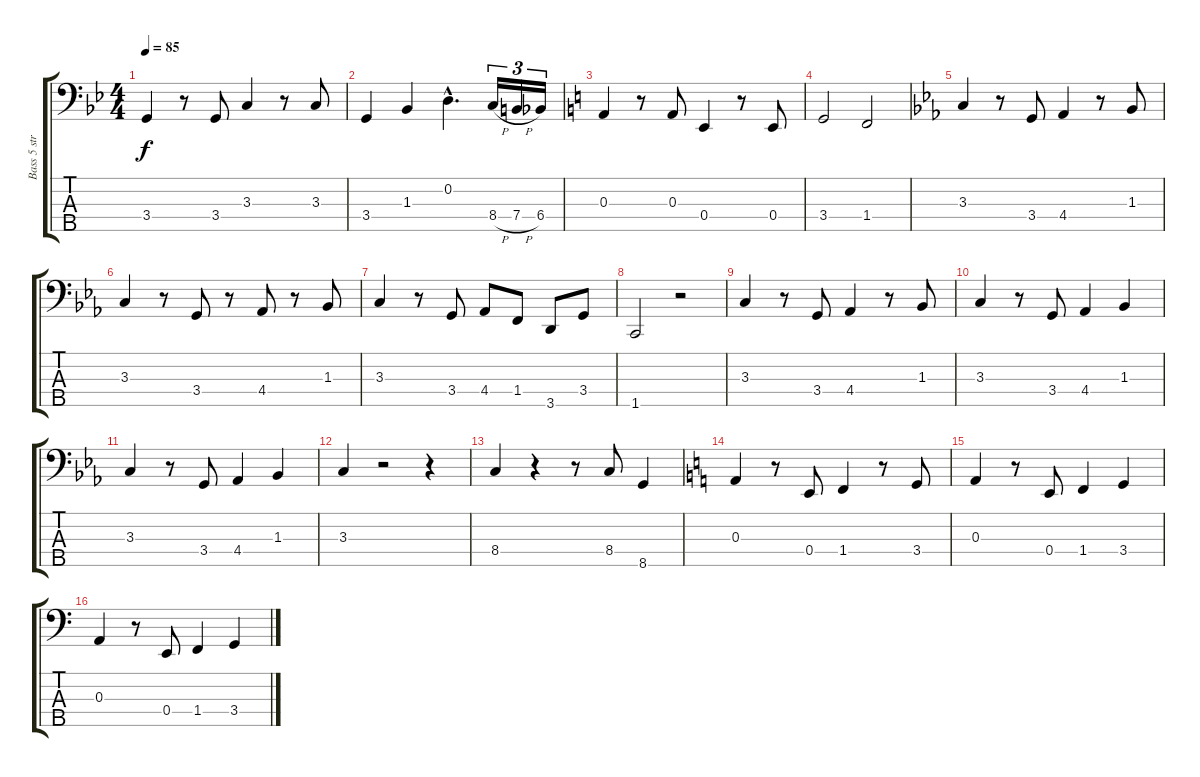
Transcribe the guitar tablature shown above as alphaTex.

\track ("Bass 5 strings" "Bass 5 str") {instrument electricbasspick}
\staff {score tabs}
\tuning (G2 D2 A1 E1 B0) {hide}
\ts (4 4)
\tempo 85
\clef f4
\ks bb
3.4.4{dy f} r.8 3.4.8 3.3.4 r.8 3.3.8 |
3.4.4 1.3.4 0.2{hac}.4{d} 8.4{h}.16{tu (3 2)} 7.4{h}.16{tu (3 2)} 6.4.16{tu (3 2)} |
\ks c
0.3.4 r.8 0.3.8 0.4.4 r.8 0.4.8 |
3.4.2 1.4.2 |
\ks eb
3.3.4 r.8 3.4.8 4.4.4 r.8 1.3.8 |
3.3.4 r.8 3.4.8 r.8 4.4.8 r.8 1.3.8 |
3.3.4 r.8 3.4.8 4.4.8 1.4.8 3.5.8 3.4.8 |
1.5.2 r.2 |
3.3.4 r.8 3.4.8 4.4.4 r.8 1.3.8 |
3.3.4 r.8 3.4.8 4.4.4 1.3.4 |
3.3.4 r.8 3.4.8 4.4.4 1.3.4 |
3.3.4 r.2 r.4 |
8.4.4 r.4 r.8 8.4.8 8.5.4 |
\ks c
0.3.4 r.8 0.4.8 1.4.4 r.8 3.4.8 |
0.3.4 r.8 0.4.8 1.4.4 3.4.4 |
0.3.4 r.8 0.4.8 1.4.4 3.4.4
